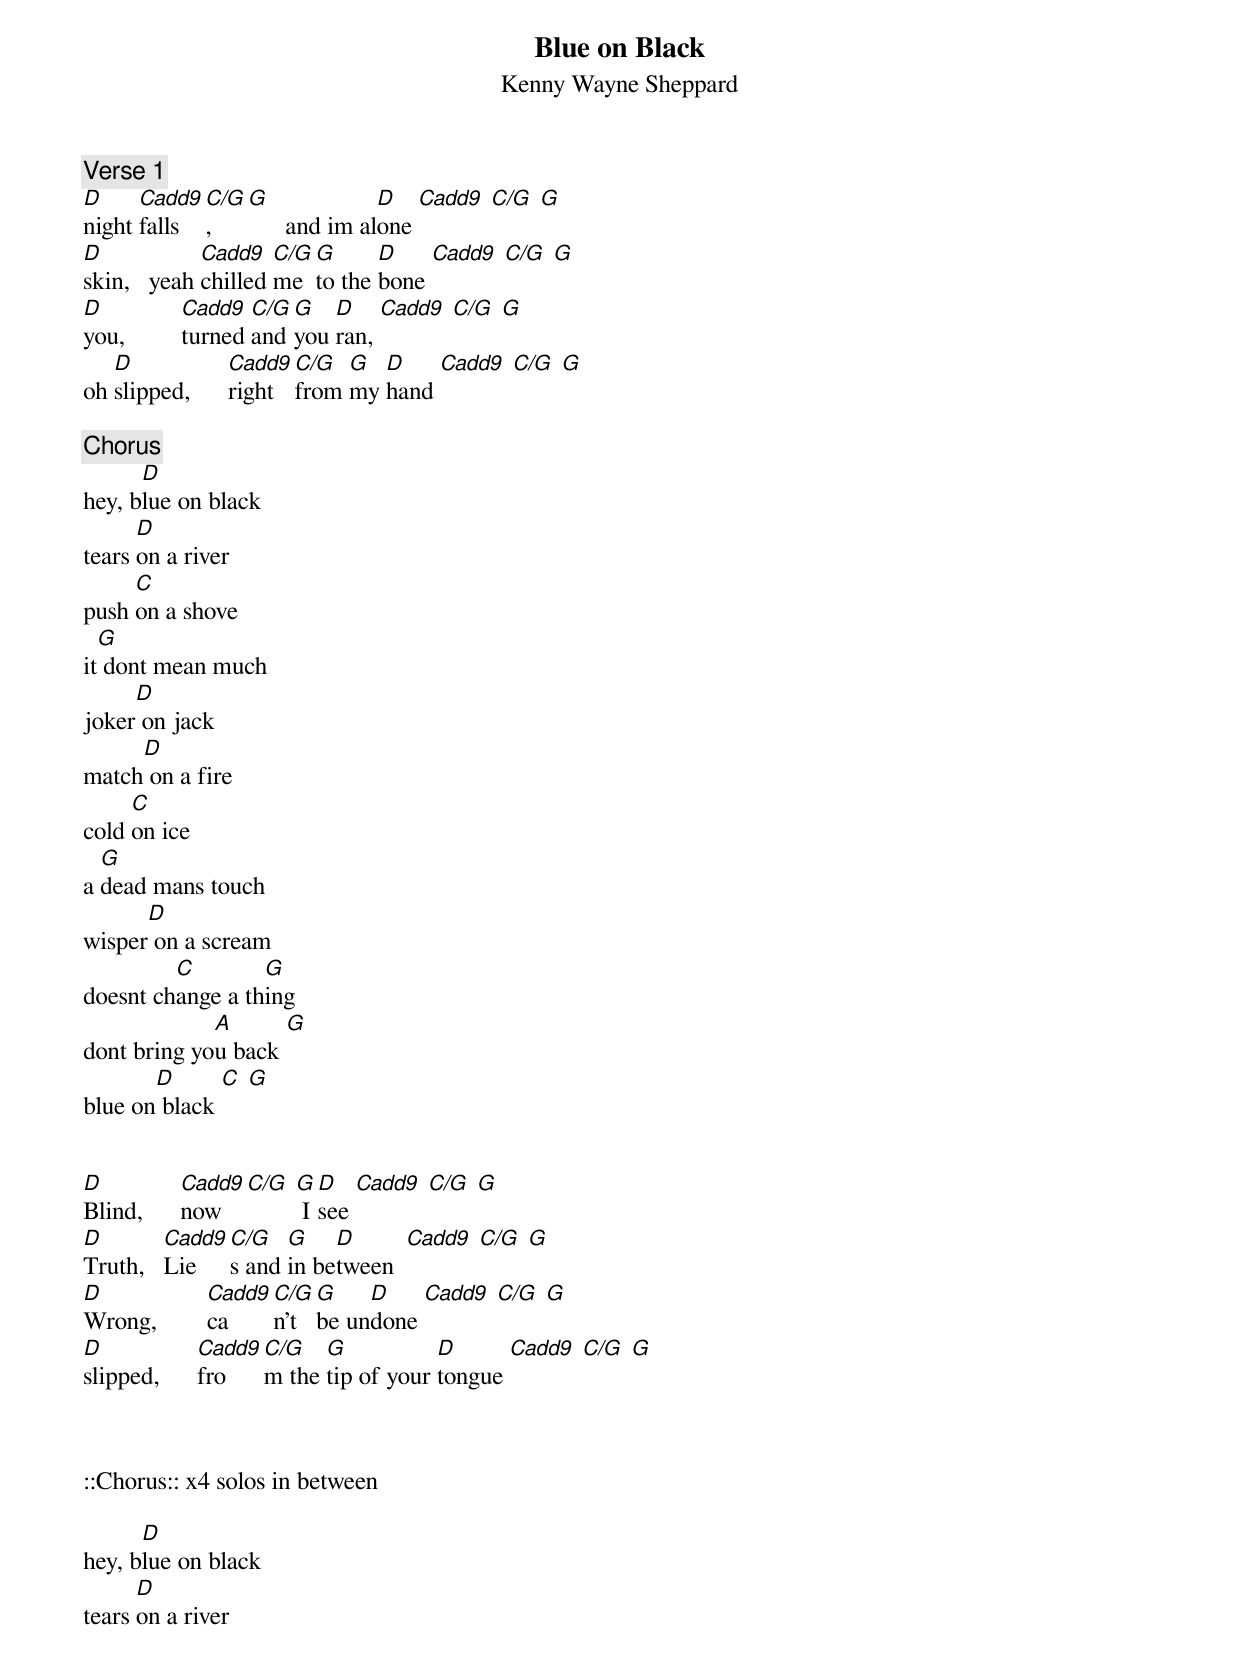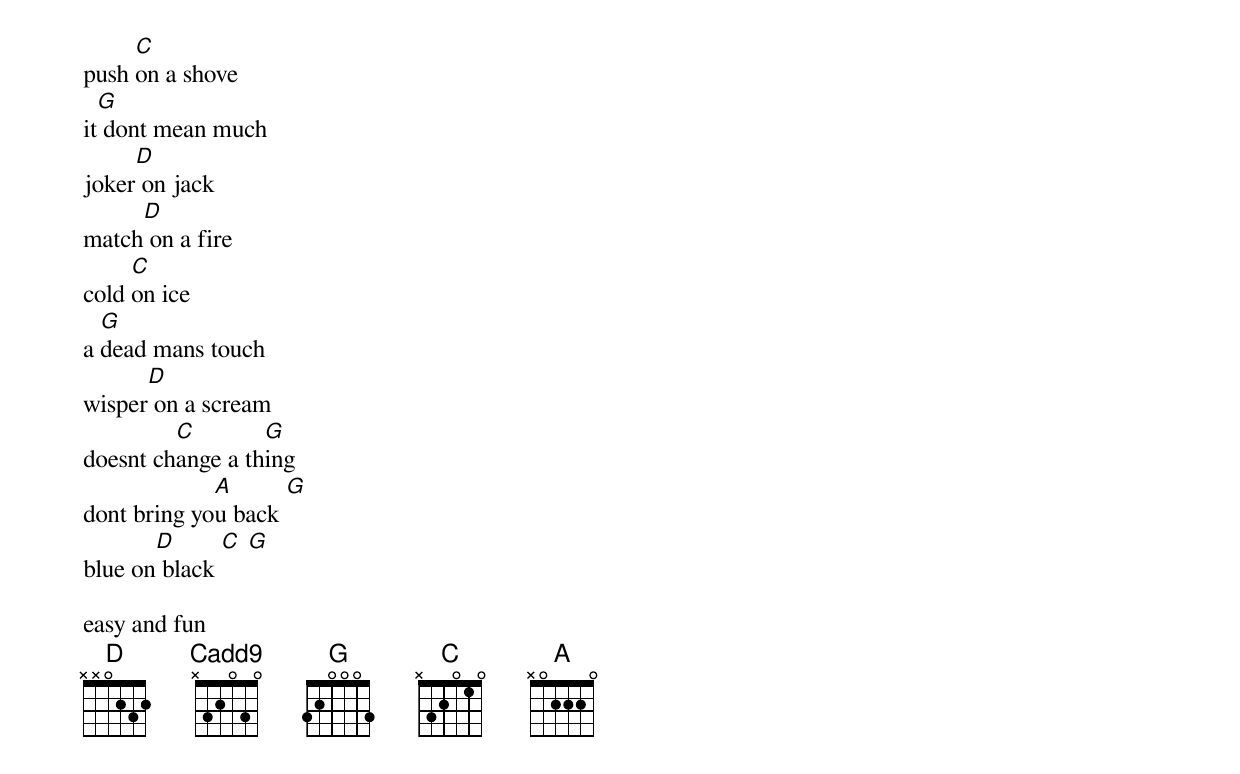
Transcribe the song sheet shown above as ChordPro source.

{title: Blue on Black}
{subtitle: Kenny Wayne Sheppard}


{c:Verse 1}
[D]night [Cadd9]falls[C/G], [G]      and im al[D]one [Cadd9] [C/G] [G]
[D]skin,   yeah [Cadd9]chilled [C/G]me [G]to the [D]bone [Cadd9] [C/G] [G]
[D]you,         [Cadd9]turned [C/G]and [G]you [D]ran, [Cadd9] [C/G] [G]
oh [D]slipped,      [Cadd9]right [C/G]from [G]my [D]hand [Cadd9] [C/G] [G]

{c:Chorus}
hey, b[D]lue on black
tears [D]on a river
push [C]on a shove
it[G] dont mean much
joker[D] on jack
match[D] on a fire
cold [C]on ice
a [G]dead mans touch
wisper[D] on a scream
doesnt ch[C]ange a th[G]ing
dont bring yo[A]u back [G]
blue on[D] black [C] [G]


[D]Blind,      [Cadd9]now[C/G] [G] I [D]see [Cadd9] [C/G] [G]
[D]Truth,   [Cadd9]Lie[C/G]s and [G]in be[D]tween  [Cadd9] [C/G] [G]
[D]Wrong,        [Cadd9]ca[C/G]n't [G]be un[D]done [Cadd9] [C/G] [G]
[D]slipped,      [Cadd9]fro[C/G]m the [G]tip of your [D]tongue [Cadd9] [C/G] [G]



::Chorus:: x4 solos in between

hey, b[D]lue on black
tears [D]on a river
push [C]on a shove
it[G] dont mean much
joker[D] on jack
match[D] on a fire
cold [C]on ice
a [G]dead mans touch
wisper[D] on a scream
doesnt ch[C]ange a th[G]ing
dont bring yo[A]u back [G]
blue on[D] black [C] [G]

easy and fun
